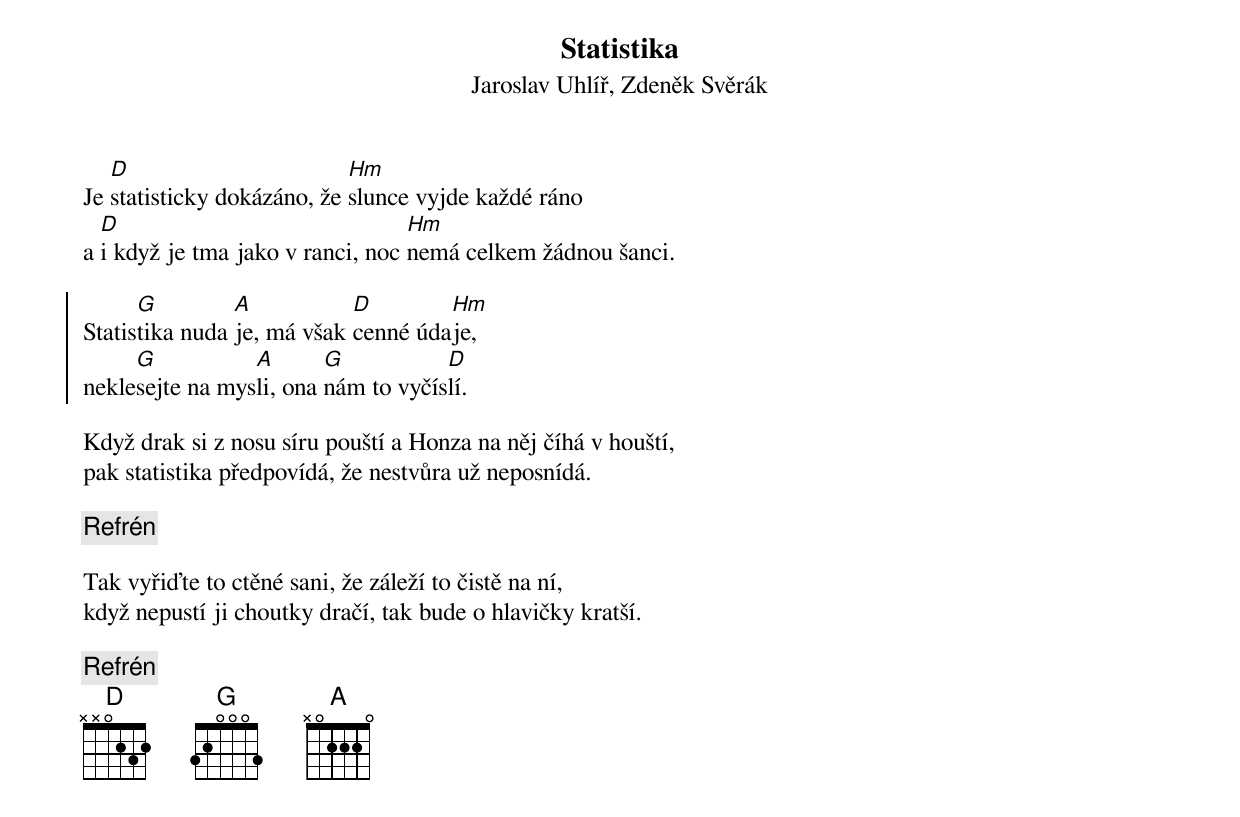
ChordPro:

{t:Statistika}
{st:Jaroslav Uhlíř, Zdeněk Svěrák}

Je [D]statisticky dokázáno, že [Hm]slunce vyjde každé ráno
a [D]i když je tma jako v ranci, noc [Hm]nemá celkem žádnou šanci.

{soc}
Statis[G]tika nuda [A]je, má však [D]cenné úda[Hm]je,
nekle[G]sejte na mys[A]li, ona [G]nám to vyčís[D]lí.
{eoc}

Když drak si z nosu síru pouští a Honza na něj číhá v houští,
pak statistika předpovídá, že nestvůra už neposnídá.

{c: Refrén}

Tak vyřiďte to ctěné sani, že záleží to čistě na ní,
když nepustí ji choutky dračí, tak bude o hlavičky kratší.

{c: Refrén}
